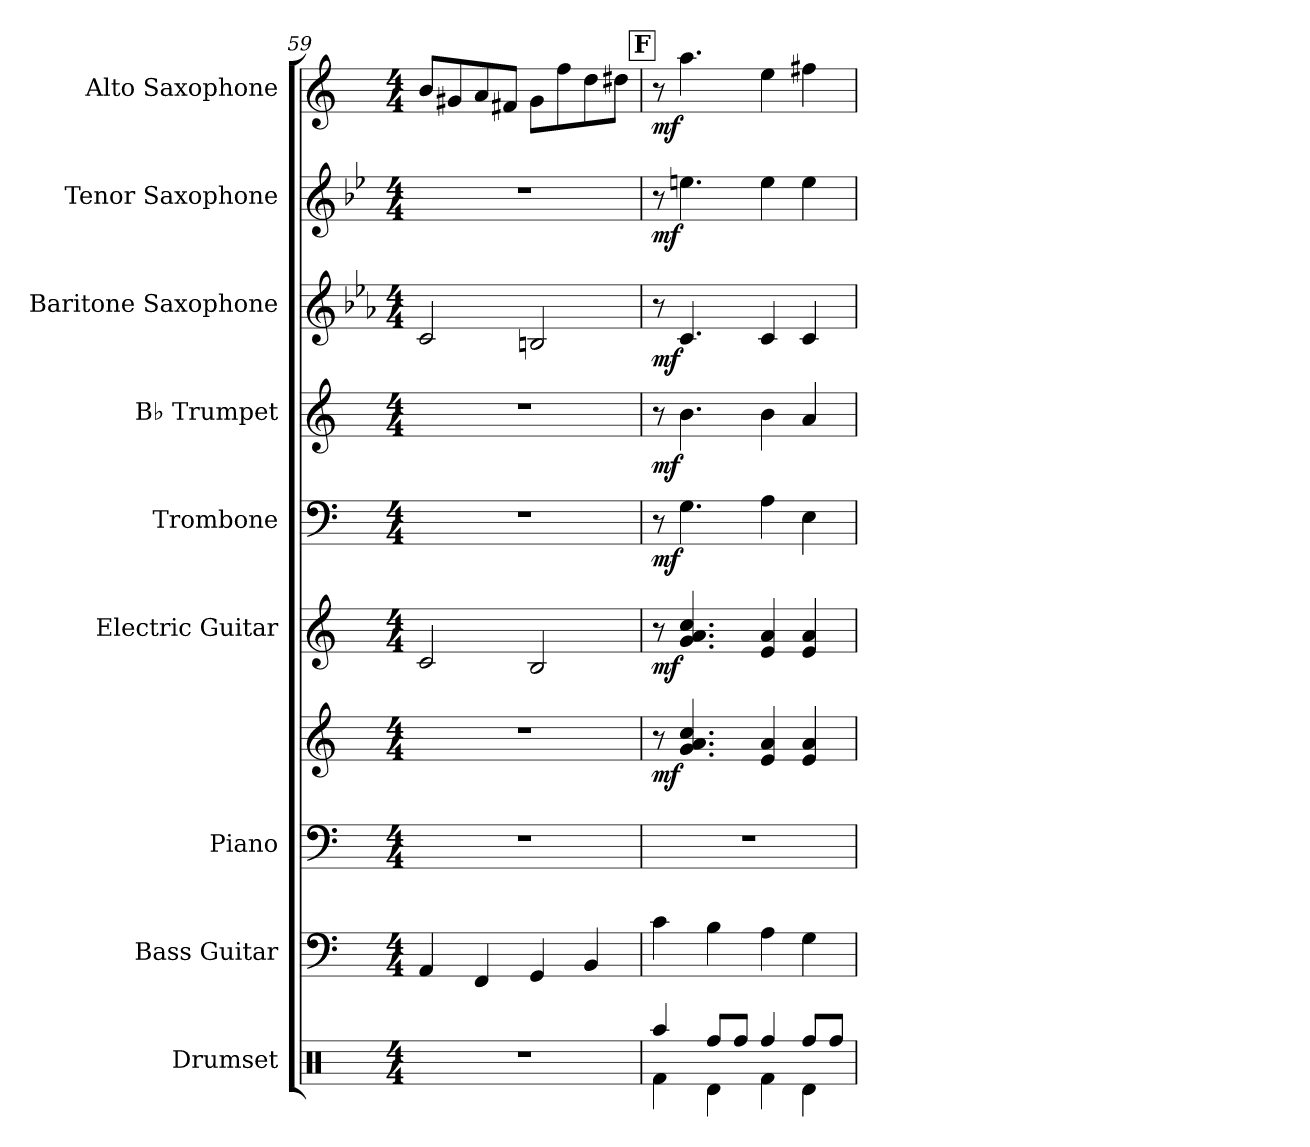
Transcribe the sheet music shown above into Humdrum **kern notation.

**kern	**kern	**kern	**kern	**dynam	**kern	**dynam	**kern	**dynam	**kern	**dynam	**kern	**dynam	**kern	**dynam	**kern	**dynam
*part9	*part8	*part7	*part7	*part7	*part6	*part6	*part5	*part5	*part4	*part4	*part3	*part3	*part2	*part2	*part1	*part1
*staff10	*staff9	*staff8	*staff7	*staff7/8	*staff6	*staff6	*staff5	*staff5	*staff4	*staff4	*staff3	*staff3	*staff2	*staff2	*staff1	*staff1
*I"Drumset	*I"Bass Guitar	*I"Piano	*	*	*I"Electric Guitar	*	*I"Trombone	*	*I"B♭ Trumpet	*	*I"Baritone Saxophone	*	*I"Tenor Saxophone	*	*I"Alto Saxophone	*
*I'D. Set	*I'B. Guit.	*I'Pno.	*	*	*I'El. Guit.	*	*I'Tbn.	*	*I'B♭ Tpt.	*	*I'Bar. Sax.	*	*I'T. Sax.	*	*I'A. Sax.	*
*clefX	*clefF4	*clefF4	*clefG2	*	*clefG2	*	*clefF4	*	*clefG2	*	*clefG2	*	*clefG2	*	*clefG2	*
*	*ITrd7c12	*	*	*	*	*	*	*	*ITrd1c2	*	*ITrd12c21	*	*ITrd8c14	*	*ITrd5c9	*
*k[]	*k[]	*k[]	*k[]	*	*k[]	*	*k[]	*	*k[b-e-]	*	*k[b-e-a-]	*	*k[b-e-]	*	*k[b-e-a-]	*
*M4/4	*M4/4	*M4/4	*M4/4	*	*M4/4	*	*M4/4	*	*M4/4	*	*M4/4	*	*M4/4	*	*M4/4	*
=59	=59	=59	=59	=59	=59	=59	=59	=59	=59	=59	=59	=59	=59	=59	=59	=59
1r	4AAA/	1r	1r	.	2c/	.	1r	.	1r	.	2C/	.	1r	.	8d/L	.
.	.	.	.	.	.	.	.	.	.	.	.	.	.	.	8Bn/	.
.	4FFF/	.	.	.	.	.	.	.	.	.	.	.	.	.	8c/	.
.	.	.	.	.	.	.	.	.	.	.	.	.	.	.	8An/J	.
.	4GGG/	.	.	.	2B/	.	.	.	.	.	2BBn/	.	.	.	8B\L	.
.	.	.	.	.	.	.	.	.	.	.	.	.	.	.	8a-\	.
.	4BBB/	.	.	.	.	.	.	.	.	.	.	.	.	.	8f\	.
.	.	.	.	.	.	.	.	.	.	.	.	.	.	.	8f#X\J	.
!!LO:PB:g=z
!!LO:REH:place=s1:a:B:fs=14:t=F
=60	=60	=60	=60	=60	=60	=60	=60	=60	=60	=60	=60	=60	=60	=60	=60	=60
*^	*	*	*	*	*	*	*	*	*	*	*	*	*	*	*	*
!	!	!	!	!	!LO:DY:b	!	!LO:DY:b	!	!LO:DY:b	!	!LO:DY:b	!	!LO:DY:b	!	!LO:DY:b	!	!LO:DY:b
4Raa/	4Rf\	4C\	1r	8r	mf	8r	mf	8r	mf	8r	mf	8r	mf	8r	mf	8r	mf
.	.	.	.	4.g/ 4.a/ 4.cc/	.	4.g/ 4.a/ 4.cc/	.	4.G\	.	4.a\	.	4.C/	.	4.en\	.	4.cc\	.
8Rff/L	4Rd\	4BB\	.	.	.	.	.	.	.	.	.	.	.	.	.	.	.
8Rff/J	.	.	.	.	.	.	.	.	.	.	.	.	.	.	.	.	.
4Rff/	4Rf\	4AA\	.	4e/ 4a/	.	4e/ 4a/	.	4A\	.	4a\	.	4C/	.	4e\	.	4g\	.
8Rff/L	4Rd\	4GG\	.	4e/ 4a/	.	4e/ 4a/	.	4E\	.	4g/	.	4C/	.	4e\	.	4an\	.
8Rff/J	.	.	.	.	.	.	.	.	.	.	.	.	.	.	.	.	.
*v	*v	*	*	*	*	*	*	*	*	*	*	*	*	*	*	*	*
=	=	=	=	=	=	=	=	=	=	=	=	=	=	=	=	=
*-	*-	*-	*-	*-	*-	*-	*-	*-	*-	*-	*-	*-	*-	*-	*-	*-
